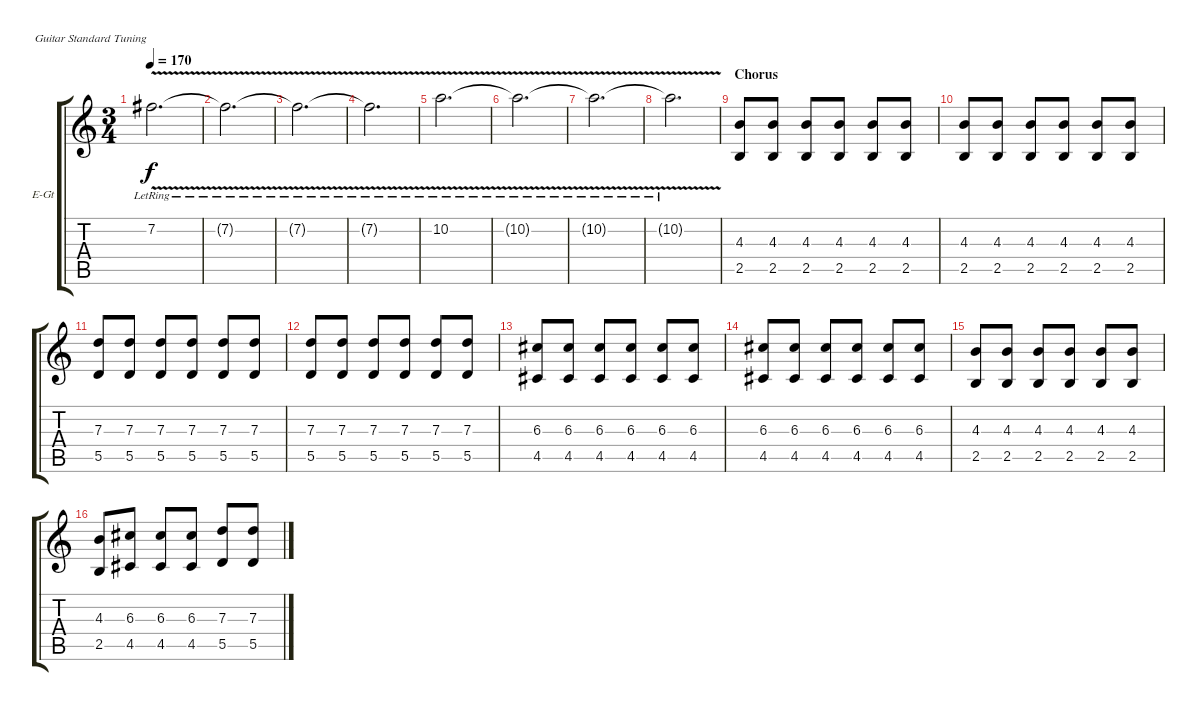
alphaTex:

\defaultSystemsLayout 4
\bracketExtendMode groupsimilarinstruments
\firstSystemTrackNameOrientation horizontal
\otherSystemsTrackNameOrientation horizontal
\track ("First (Drive)" "E-Gt") {instrument overdrivenguitar}
\staff {score tabs}
\tuning (E4 B3 G3 D3 A2 E2)
\ts (3 4)
\tempo 170
\clef g2
\ks c
7.2{v lr}.2{d dy f} |
7.2{v lr t}.2{d} |
7.2{v lr t}.2{d} |
7.2{v lr t}.2{d} |
10.2{v lr}.2{d} |
10.2{v lr t}.2{d} |
10.2{v lr t}.2{d} |
10.2{v lr t}.2{d} |
\section ("" "Chorus")
(4.3 2.5).8 (4.3 2.5).8 (4.3 2.5).8 (4.3 2.5).8 (4.3 2.5).8 (4.3 2.5).8 |
(4.3 2.5).8 (4.3 2.5).8 (4.3 2.5).8 (4.3 2.5).8 (4.3 2.5).8 (4.3 2.5).8 |
(7.3 5.5).8 (7.3 5.5).8 (7.3 5.5).8 (7.3 5.5).8 (7.3 5.5).8 (7.3 5.5).8 |
(7.3 5.5).8 (7.3 5.5).8 (7.3 5.5).8 (7.3 5.5).8 (7.3 5.5).8 (7.3 5.5).8 |
(6.3 4.5).8 (6.3 4.5).8 (6.3 4.5).8 (6.3 4.5).8 (6.3 4.5).8 (6.3 4.5).8 |
(6.3 4.5).8 (6.3 4.5).8 (6.3 4.5).8 (6.3 4.5).8 (6.3 4.5).8 (6.3 4.5).8 |
(4.3 2.5).8 (4.3 2.5).8 (4.3 2.5).8 (4.3 2.5).8 (4.3 2.5).8 (4.3 2.5).8 |
(4.3 2.5).8 (6.3 4.5).8 (6.3 4.5).8 (6.3 4.5).8 (7.3 5.5).8 (7.3 5.5).8
